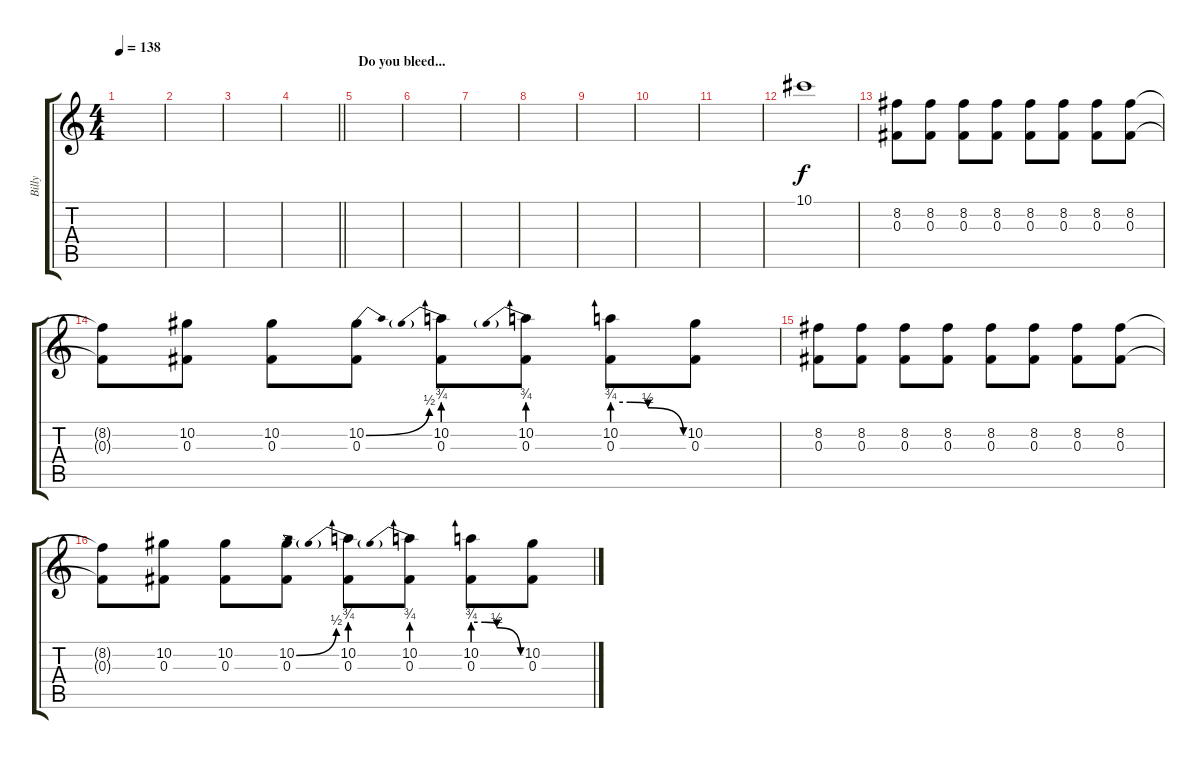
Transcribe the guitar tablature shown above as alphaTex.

\track ("Billy" "Billy") {instrument overdrivenguitar}
\staff {score tabs}
\tuning (Eb4 Bb3 Gb3 Db3 Ab2 Eb2) {hide}
\ts (4 4)
\tempo 138
\clef g2
\ks c
|
|
|
\barLineRight lightlight
|
\section ("" "Do you bleed...")
|
|
|
|
|
|
|
10.1.1 |
(8.2 0.3).8 (8.2 0.3).8 (8.2 0.3).8 (8.2 0.3).8 (8.2 0.3).8 (8.2 0.3).8 (8.2 0.3).8 (8.2 0.3).8 |
(8.2{t} 0.3{t}).8 (10.2 0.3).8 (10.2 0.3).8 (10.2{be (bend 0 0 60 2)} 0.3).8 (10.2{be (prebend 0 3 60 3)} 0.3).8 (10.2{be (prebend 0 3 60 3)} 0.3).8 (10.2{be (custom 0 3 15 3 30 2 60 0)} 0.3).8 (10.2 0.3).8 |
(8.2 0.3).8 (8.2 0.3).8 (8.2 0.3).8 (8.2 0.3).8 (8.2 0.3).8 (8.2 0.3).8 (8.2 0.3).8 (8.2 0.3).8 |
(8.2{t} 0.3{t}).8 (10.2 0.3).8 (10.2 0.3).8 (10.2{be (bend 0 0 60 2)} 0.3).8 (10.2{be (prebend 0 3 60 3)} 0.3).8 (10.2{be (prebend 0 3 60 3)} 0.3).8 (10.2{be (custom 0 3 15 3 30 2 60 0)} 0.3).8 (10.2 0.3).8
